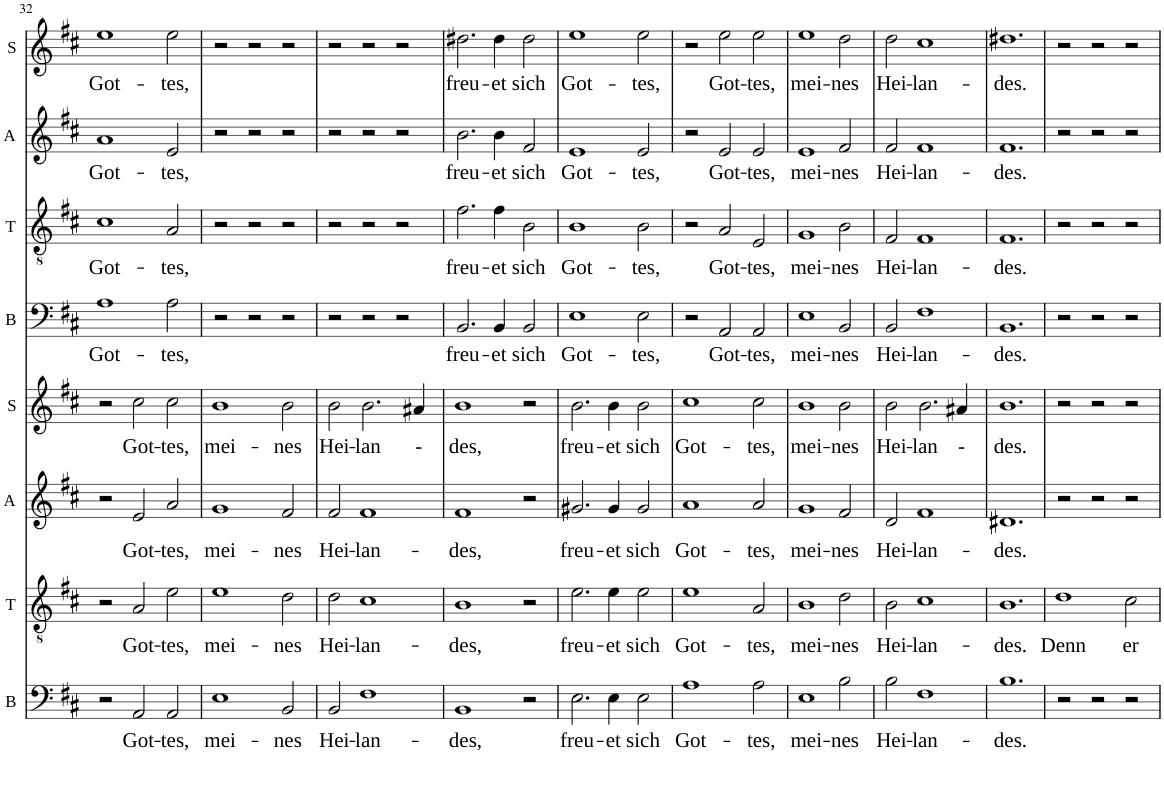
**kern	**text	**kern	**text	**kern	**text	**kern	**text	**kern	**text	**kern	**text	**kern	**text	**kern	**text
*part8	*part8	*part7	*part7	*part6	*part6	*part5	*part5	*part4	*part4	*part3	*part3	*part2	*part2	*part1	*part1
*staff8	*staff8	*staff7	*staff7	*staff6	*staff6	*staff5	*staff5	*staff4	*staff4	*staff3	*staff3	*staff2	*staff2	*staff1	*staff1
*I"B	*	*I"T	*	*I"A	*	*I"S	*	*I"B	*	*I"T	*	*I"A	*	*I"S	*
*I'B	*	*I'T	*	*I'A	*	*I'S	*	*I'B	*	*I'T	*	*I'A	*	*I'S	*
!!LO:PB:g=z
*clefF4	*	*clefGv2	*	*clefG2	*	*clefG2	*	*clefF4	*	*clefGv2	*	*clefG2	*	*clefG2	*
*k[f#c#]	*	*k[f#c#]	*	*k[f#c#]	*	*k[f#c#]	*	*k[f#c#]	*	*k[f#c#]	*	*k[f#c#]	*	*k[f#c#]	*
*M3/2	*	*M3/2	*	*M3/2	*	*M3/2	*	*M3/2	*	*M3/2	*	*M3/2	*	*M3/2	*
=32	=32	=32	=32	=32	=32	=32	=32	=32	=32	=32	=32	=32	=32	=32	=32
!	!	!	!	!	!	!	!	!	!LO:LY:b	!	!LO:LY:b	!	!LO:LY:b	!	!LO:LY:b
2r	.	2r	.	2r	.	2r	.	1A	Got-	1c#	Got-	1a	Got-	1ee	Got-
!	!LO:LY:b	!	!LO:LY:b	!	!LO:LY:b	!	!LO:LY:b	!	!	!	!	!	!	!	!
2AA/	Got-	2A/	Got-	2e/	Got-	2cc#\	Got-	.	.	.	.	.	.	.	.
!	!LO:LY:b	!	!LO:LY:b	!	!LO:LY:b	!	!LO:LY:b	!	!LO:LY:b	!	!LO:LY:b	!	!LO:LY:b	!	!LO:LY:b
2AA/	tes,	2e\	tes,	2a/	tes,	2cc#\	tes,	2A\	tes,	2A/	tes,	2e/	tes,	2ee\	tes,
=33	=33	=33	=33	=33	=33	=33	=33	=33	=33	=33	=33	=33	=33	=33	=33
!	!LO:LY:b	!	!LO:LY:b	!	!LO:LY:b	!	!LO:LY:b	!	!	!	!	!	!	!	!
1E	mei-	1e	mei-	1g	mei-	1b	mei-	2r	.	2r	.	2r	.	2r	.
.	.	.	.	.	.	.	.	2r	.	2r	.	2r	.	2r	.
!	!LO:LY:b	!	!LO:LY:b	!	!LO:LY:b	!	!LO:LY:b	!	!	!	!	!	!	!	!
2BB/	nes	2d\	nes	2f#/	nes	2b\	nes	2r	.	2r	.	2r	.	2r	.
=34	=34	=34	=34	=34	=34	=34	=34	=34	=34	=34	=34	=34	=34	=34	=34
!	!LO:LY:b	!	!LO:LY:b	!	!LO:LY:b	!	!LO:LY:b	!	!	!	!	!	!	!	!
2BB/	Hei-	2d\	Hei-	2f#/	Hei-	2b\	Hei-	2r	.	2r	.	2r	.	2r	.
!	!LO:LY:b	!	!LO:LY:b	!	!LO:LY:b	!	!LO:LY:b	!	!	!	!	!	!	!	!
1F#	lan-	1c#	lan-	1f#	lan-	2.b\	lan	2r	.	2r	.	2r	.	2r	.
.	.	.	.	.	.	.	.	2r	.	2r	.	2r	.	2r	.
!	!	!	!	!	!	!	!LO:LY:b	!	!	!	!	!	!	!	!
.	.	.	.	.	.	4a#X/	-	.	.	.	.	.	.	.	.
=35	=35	=35	=35	=35	=35	=35	=35	=35	=35	=35	=35	=35	=35	=35	=35
!	!LO:LY:b	!	!LO:LY:b	!	!LO:LY:b	!	!LO:LY:b	!	!LO:LY:b	!	!LO:LY:b	!	!LO:LY:b	!	!LO:LY:b
1BB	des,	1B	des,	1f#	des,	1b	des,	2.BB/	freu-	2.f#\	freu-	2.b\	freu-	2.dd#X\	freu-
!	!	!	!	!	!	!	!	!	!LO:LY:b	!	!LO:LY:b	!	!LO:LY:b	!	!LO:LY:b
.	.	.	.	.	.	.	.	4BB/	et	4f#\	et	4b\	et	4dd#\	et
!	!	!	!	!	!	!	!	!	!LO:LY:b	!	!LO:LY:b	!	!LO:LY:b	!	!LO:LY:b
2r	.	2r	.	2r	.	2r	.	2BB/	sich	2B\	sich	2f#/	sich	2dd#\	sich
=36	=36	=36	=36	=36	=36	=36	=36	=36	=36	=36	=36	=36	=36	=36	=36
!	!LO:LY:b	!	!LO:LY:b	!	!LO:LY:b	!	!LO:LY:b	!	!LO:LY:b	!	!LO:LY:b	!	!LO:LY:b	!	!LO:LY:b
2.E\	freu-	2.e\	freu-	2.g#X/	freu-	2.b\	freu-	1E	Got-	1B	Got-	1e	Got-	1ee	Got-
!	!LO:LY:b	!	!LO:LY:b	!	!LO:LY:b	!	!LO:LY:b	!	!	!	!	!	!	!	!
4E\	et	4e\	et	4g#/	et	4b\	et	.	.	.	.	.	.	.	.
!	!LO:LY:b	!	!LO:LY:b	!	!LO:LY:b	!	!LO:LY:b	!	!LO:LY:b	!	!LO:LY:b	!	!LO:LY:b	!	!LO:LY:b
2E\	sich	2e\	sich	2g#/	sich	2b\	sich	2E\	tes,	2B\	tes,	2e/	tes,	2ee\	tes,
=37	=37	=37	=37	=37	=37	=37	=37	=37	=37	=37	=37	=37	=37	=37	=37
!	!LO:LY:b	!	!LO:LY:b	!	!LO:LY:b	!	!LO:LY:b	!	!	!	!	!	!	!	!
1A	Got-	1e	Got-	1a	Got-	1cc#	Got-	2r	.	2r	.	2r	.	2r	.
!	!	!	!	!	!	!	!	!	!LO:LY:b	!	!LO:LY:b	!	!LO:LY:b	!	!LO:LY:b
.	.	.	.	.	.	.	.	2AA/	Got-	2A/	Got-	2e/	Got-	2ee\	Got-
!	!LO:LY:b	!	!LO:LY:b	!	!LO:LY:b	!	!LO:LY:b	!	!LO:LY:b	!	!LO:LY:b	!	!LO:LY:b	!	!LO:LY:b
2A\	tes,	2A/	tes,	2a/	tes,	2cc#\	tes,	2AA/	tes,	2E/	tes,	2e/	tes,	2ee\	tes,
=38	=38	=38	=38	=38	=38	=38	=38	=38	=38	=38	=38	=38	=38	=38	=38
!	!LO:LY:b	!	!LO:LY:b	!	!LO:LY:b	!	!LO:LY:b	!	!LO:LY:b	!	!LO:LY:b	!	!LO:LY:b	!	!LO:LY:b
1E	mei-	1B	mei-	1g	mei-	1b	mei-	1E	mei-	1G	mei-	1e	mei-	1ee	mei-
!	!LO:LY:b	!	!LO:LY:b	!	!LO:LY:b	!	!LO:LY:b	!	!LO:LY:b	!	!LO:LY:b	!	!LO:LY:b	!	!LO:LY:b
2B\	nes	2d\	nes	2f#/	nes	2b\	nes	2BB/	nes	2B\	nes	2f#/	nes	2dd\	nes
=39	=39	=39	=39	=39	=39	=39	=39	=39	=39	=39	=39	=39	=39	=39	=39
!	!LO:LY:b	!	!LO:LY:b	!	!LO:LY:b	!	!LO:LY:b	!	!LO:LY:b	!	!LO:LY:b	!	!LO:LY:b	!	!LO:LY:b
2B\	Hei-	2B\	Hei-	2d/	Hei-	2b\	Hei-	2BB/	Hei-	2F#/	Hei-	2f#/	Hei-	2dd\	Hei-
!	!LO:LY:b	!	!LO:LY:b	!	!LO:LY:b	!	!LO:LY:b	!	!LO:LY:b	!	!LO:LY:b	!	!LO:LY:b	!	!LO:LY:b
1F#	lan-	1c#	lan-	1f#	lan-	2.b\	lan	1F#	lan-	1F#	lan-	1f#	lan-	1cc#	lan-
!	!	!	!	!	!	!	!LO:LY:b	!	!	!	!	!	!	!	!
.	.	.	.	.	.	4a#X/	-	.	.	.	.	.	.	.	.
=40	=40	=40	=40	=40	=40	=40	=40	=40	=40	=40	=40	=40	=40	=40	=40
!	!LO:LY:b	!	!LO:LY:b	!	!LO:LY:b	!	!LO:LY:b	!	!LO:LY:b	!	!LO:LY:b	!	!LO:LY:b	!	!LO:LY:b
1.B	des.	1.B	des.	1.d#X	des.	1.b	des.	1.BB	des.	1.F#	des.	1.f#	des.	1.dd#X	des.
=41	=41	=41	=41	=41	=41	=41	=41	=41	=41	=41	=41	=41	=41	=41	=41
!	!	!	!LO:LY:b	!	!	!	!	!	!	!	!	!	!	!	!
2r	.	1d	Denn	2r	.	2r	.	2r	.	2r	.	2r	.	2r	.
2r	.	.	.	2r	.	2r	.	2r	.	2r	.	2r	.	2r	.
!	!	!	!LO:LY:b	!	!	!	!	!	!	!	!	!	!	!	!
2r	.	2c#\	er	2r	.	2r	.	2r	.	2r	.	2r	.	2r	.
=	=	=	=	=	=	=	=	=	=	=	=	=	=	=	=
*-	*-	*-	*-	*-	*-	*-	*-	*-	*-	*-	*-	*-	*-	*-	*-
